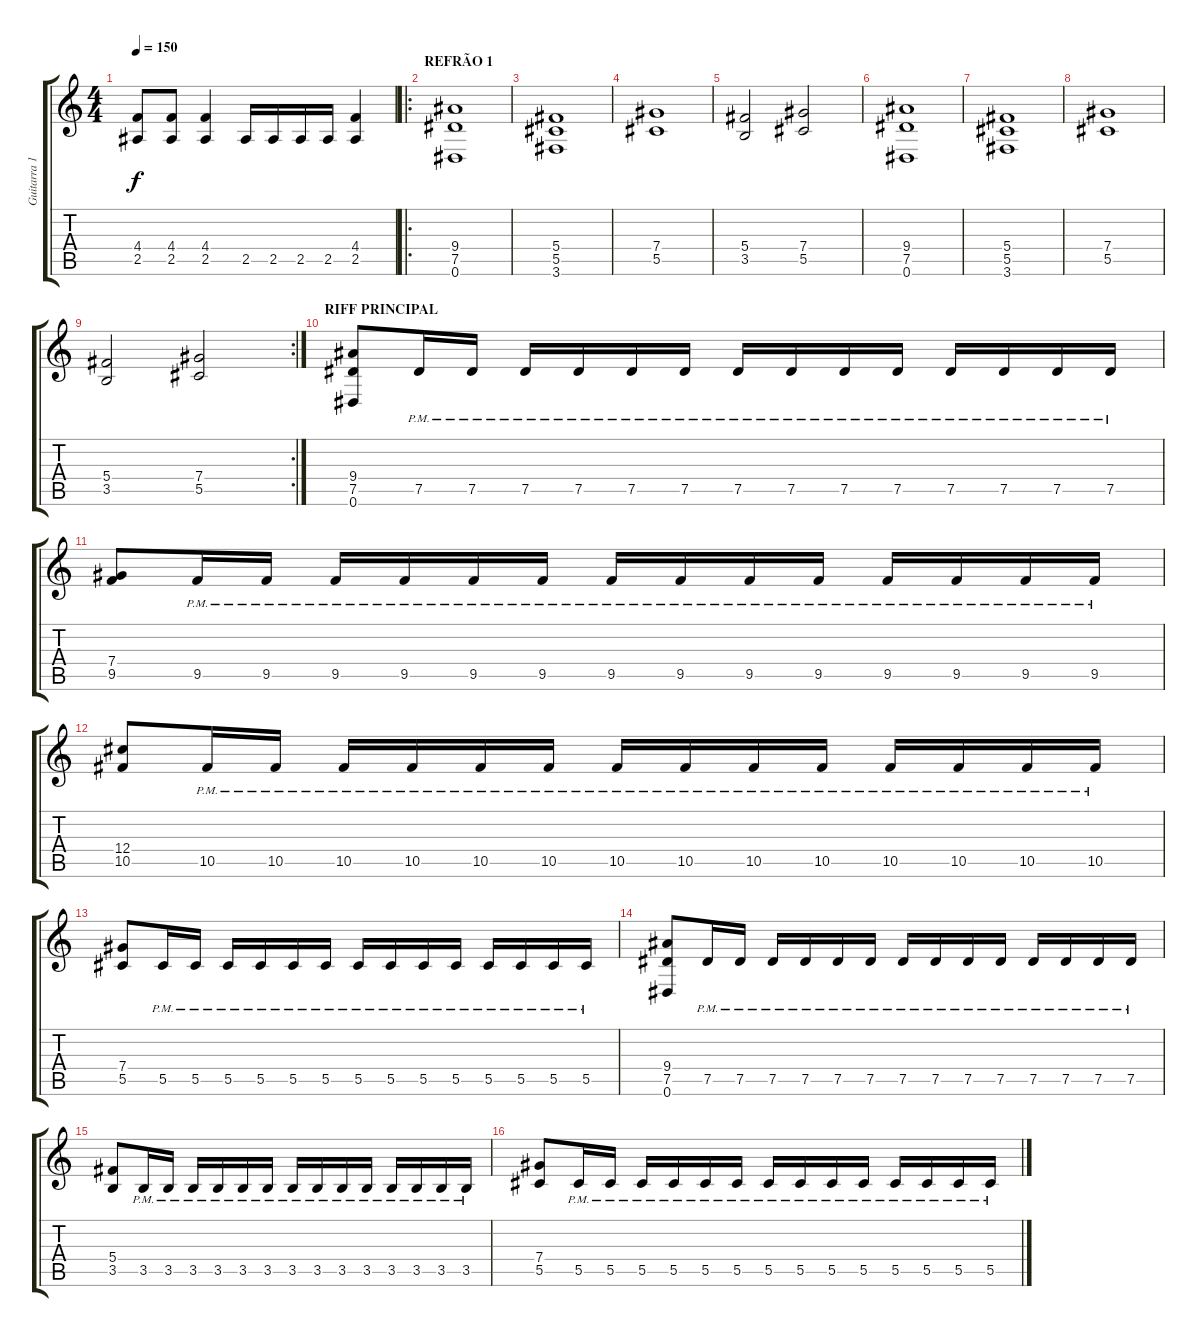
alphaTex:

\track ("Guitarra 1" "Guitarra 1") {instrument distortionguitar}
\staff {score tabs}
\tuning (Eb4 Bb3 Gb3 Db3 Ab2 Eb2) {hide}
\ts (4 4)
\tempo 150
\clef g2
\ks c
(4.4 2.5).8{dy f} (4.4 2.5).8 (4.4 2.5).4 2.5.16 2.5.16 2.5.16 2.5.16 (4.4 2.5).4 |
\ro
\section ("" "REFRÃO 1")
(9.4 7.5 0.6).1 |
(5.4 5.5 3.6).1 |
(7.4 5.5).1 |
(5.4 3.5).2 (7.4 5.5).2 |
(9.4 7.5 0.6).1 |
(5.4 5.5 3.6).1 |
(7.4 5.5).1 |
\rc 2
(5.4 3.5).2 (7.4 5.5).2 |
\section ("" "RIFF PRINCIPAL")
(9.4 7.5 0.6).8 7.5{pm}.16 7.5{pm}.16 7.5{pm}.16 7.5{pm}.16 7.5{pm}.16 7.5{pm}.16 7.5{pm}.16 7.5{pm}.16 7.5{pm}.16 7.5{pm}.16 7.5{pm}.16 7.5{pm}.16 7.5{pm}.16 7.5{pm}.16 |
(7.4 9.5).8 9.5{pm}.16 9.5{pm}.16 9.5{pm}.16 9.5{pm}.16 9.5{pm}.16 9.5{pm}.16 9.5{pm}.16 9.5{pm}.16 9.5{pm}.16 9.5{pm}.16 9.5{pm}.16 9.5{pm}.16 9.5{pm}.16 9.5{pm}.16 |
(12.4 10.5).8 10.5{pm}.16 10.5{pm}.16 10.5{pm}.16 10.5{pm}.16 10.5{pm}.16 10.5{pm}.16 10.5{pm}.16 10.5{pm}.16 10.5{pm}.16 10.5{pm}.16 10.5{pm}.16 10.5{pm}.16 10.5{pm}.16 10.5{pm}.16 |
(7.4 5.5).8 5.5{pm}.16 5.5{pm}.16 5.5{pm}.16 5.5{pm}.16 5.5{pm}.16 5.5{pm}.16 5.5{pm}.16 5.5{pm}.16 5.5{pm}.16 5.5{pm}.16 5.5{pm}.16 5.5{pm}.16 5.5{pm}.16 5.5{pm}.16 |
(9.4 7.5 0.6).8 7.5{pm}.16 7.5{pm}.16 7.5{pm}.16 7.5{pm}.16 7.5{pm}.16 7.5{pm}.16 7.5{pm}.16 7.5{pm}.16 7.5{pm}.16 7.5{pm}.16 7.5{pm}.16 7.5{pm}.16 7.5{pm}.16 7.5{pm}.16 |
(5.4 3.5).8 3.5{pm}.16 3.5{pm}.16 3.5{pm}.16 3.5{pm}.16 3.5{pm}.16 3.5{pm}.16 3.5{pm}.16 3.5{pm}.16 3.5{pm}.16 3.5{pm}.16 3.5{pm}.16 3.5{pm}.16 3.5{pm}.16 3.5{pm}.16 |
(7.4 5.5).8 5.5{pm}.16 5.5{pm}.16 5.5{pm}.16 5.5{pm}.16 5.5{pm}.16 5.5{pm}.16 5.5{pm}.16 5.5{pm}.16 5.5{pm}.16 5.5{pm}.16 5.5{pm}.16 5.5{pm}.16 5.5{pm}.16 5.5{pm}.16
